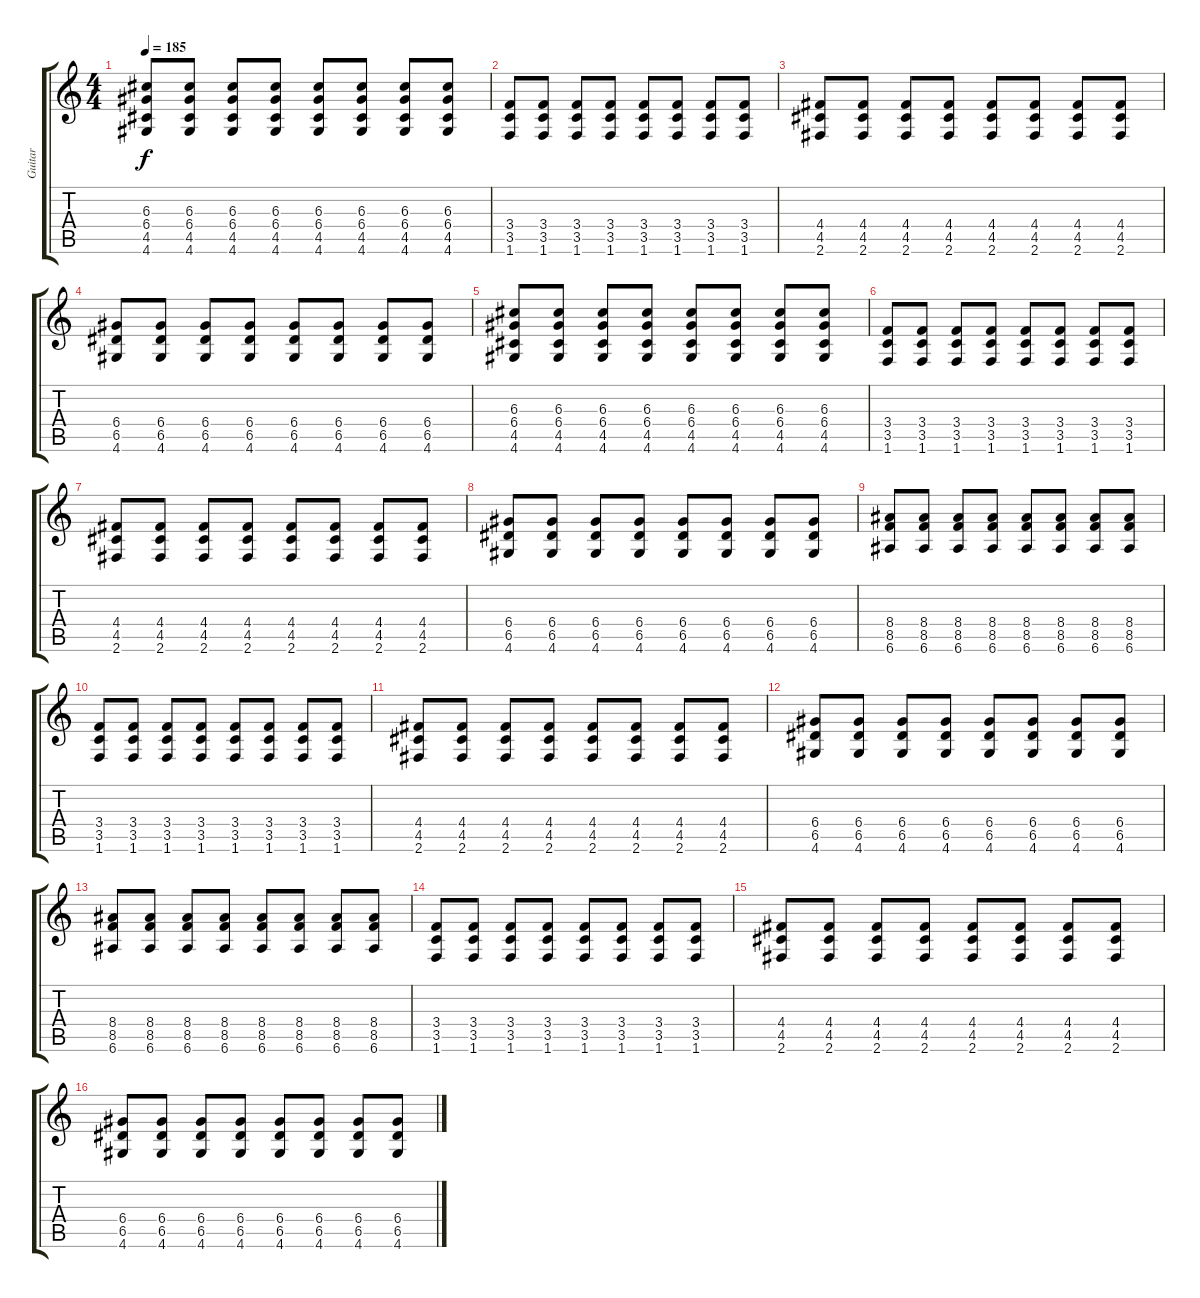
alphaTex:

\track ("Guitar " "Guitar ") {instrument distortionguitar}
\staff {score tabs}
\tuning (E4 B3 G3 D3 A2 E2) {hide}
\ts (4 4)
\tempo 185
\clef g2
\ks c
(6.3 6.4 4.5 4.6).8{dy f} (6.3 6.4 4.5 4.6).8 (6.3 6.4 4.5 4.6).8 (6.3 6.4 4.5 4.6).8 (6.3 6.4 4.5 4.6).8 (6.3 6.4 4.5 4.6).8 (6.3 6.4 4.5 4.6).8 (6.3 6.4 4.5 4.6).8 |
(3.4 3.5 1.6).8 (3.4 3.5 1.6).8 (3.4 3.5 1.6).8 (3.4 3.5 1.6).8 (3.4 3.5 1.6).8 (3.4 3.5 1.6).8 (3.4 3.5 1.6).8 (3.4 3.5 1.6).8 |
(4.4 4.5 2.6).8 (4.4 4.5 2.6).8 (4.4 4.5 2.6).8 (4.4 4.5 2.6).8 (4.4 4.5 2.6).8 (4.4 4.5 2.6).8 (4.4 4.5 2.6).8 (4.4 4.5 2.6).8 |
(6.4 6.5 4.6).8 (6.4 6.5 4.6).8 (6.4 6.5 4.6).8 (6.4 6.5 4.6).8 (6.4 6.5 4.6).8 (6.4 6.5 4.6).8 (6.4 6.5 4.6).8 (6.4 6.5 4.6).8 |
(6.3 6.4 4.5 4.6).8 (6.3 6.4 4.5 4.6).8 (6.3 6.4 4.5 4.6).8 (6.3 6.4 4.5 4.6).8 (6.3 6.4 4.5 4.6).8 (6.3 6.4 4.5 4.6).8 (6.3 6.4 4.5 4.6).8 (6.3 6.4 4.5 4.6).8 |
(3.4 3.5 1.6).8 (3.4 3.5 1.6).8 (3.4 3.5 1.6).8 (3.4 3.5 1.6).8 (3.4 3.5 1.6).8 (3.4 3.5 1.6).8 (3.4 3.5 1.6).8 (3.4 3.5 1.6).8 |
(4.4 4.5 2.6).8 (4.4 4.5 2.6).8 (4.4 4.5 2.6).8 (4.4 4.5 2.6).8 (4.4 4.5 2.6).8 (4.4 4.5 2.6).8 (4.4 4.5 2.6).8 (4.4 4.5 2.6).8 |
(6.4 6.5 4.6).8 (6.4 6.5 4.6).8 (6.4 6.5 4.6).8 (6.4 6.5 4.6).8 (6.4 6.5 4.6).8 (6.4 6.5 4.6).8 (6.4 6.5 4.6).8 (6.4 6.5 4.6).8 |
(8.4 8.5 6.6).8 (8.4 8.5 6.6).8 (8.4 8.5 6.6).8 (8.4 8.5 6.6).8 (8.4 8.5 6.6).8 (8.4 8.5 6.6).8 (8.4 8.5 6.6).8 (8.4 8.5 6.6).8 |
(3.4 3.5 1.6).8 (3.4 3.5 1.6).8 (3.4 3.5 1.6).8 (3.4 3.5 1.6).8 (3.4 3.5 1.6).8 (3.4 3.5 1.6).8 (3.4 3.5 1.6).8 (3.4 3.5 1.6).8 |
(4.4 4.5 2.6).8 (4.4 4.5 2.6).8 (4.4 4.5 2.6).8 (4.4 4.5 2.6).8 (4.4 4.5 2.6).8 (4.4 4.5 2.6).8 (4.4 4.5 2.6).8 (4.4 4.5 2.6).8 |
(6.4 6.5 4.6).8 (6.4 6.5 4.6).8 (6.4 6.5 4.6).8 (6.4 6.5 4.6).8 (6.4 6.5 4.6).8 (6.4 6.5 4.6).8 (6.4 6.5 4.6).8 (6.4 6.5 4.6).8 |
(8.4 8.5 6.6).8 (8.4 8.5 6.6).8 (8.4 8.5 6.6).8 (8.4 8.5 6.6).8 (8.4 8.5 6.6).8 (8.4 8.5 6.6).8 (8.4 8.5 6.6).8 (8.4 8.5 6.6).8 |
(3.4 3.5 1.6).8 (3.4 3.5 1.6).8 (3.4 3.5 1.6).8 (3.4 3.5 1.6).8 (3.4 3.5 1.6).8 (3.4 3.5 1.6).8 (3.4 3.5 1.6).8 (3.4 3.5 1.6).8 |
(4.4 4.5 2.6).8 (4.4 4.5 2.6).8 (4.4 4.5 2.6).8 (4.4 4.5 2.6).8 (4.4 4.5 2.6).8 (4.4 4.5 2.6).8 (4.4 4.5 2.6).8 (4.4 4.5 2.6).8 |
(6.4 6.5 4.6).8 (6.4 6.5 4.6).8 (6.4 6.5 4.6).8 (6.4 6.5 4.6).8 (6.4 6.5 4.6).8 (6.4 6.5 4.6).8 (6.4 6.5 4.6).8 (6.4 6.5 4.6).8
